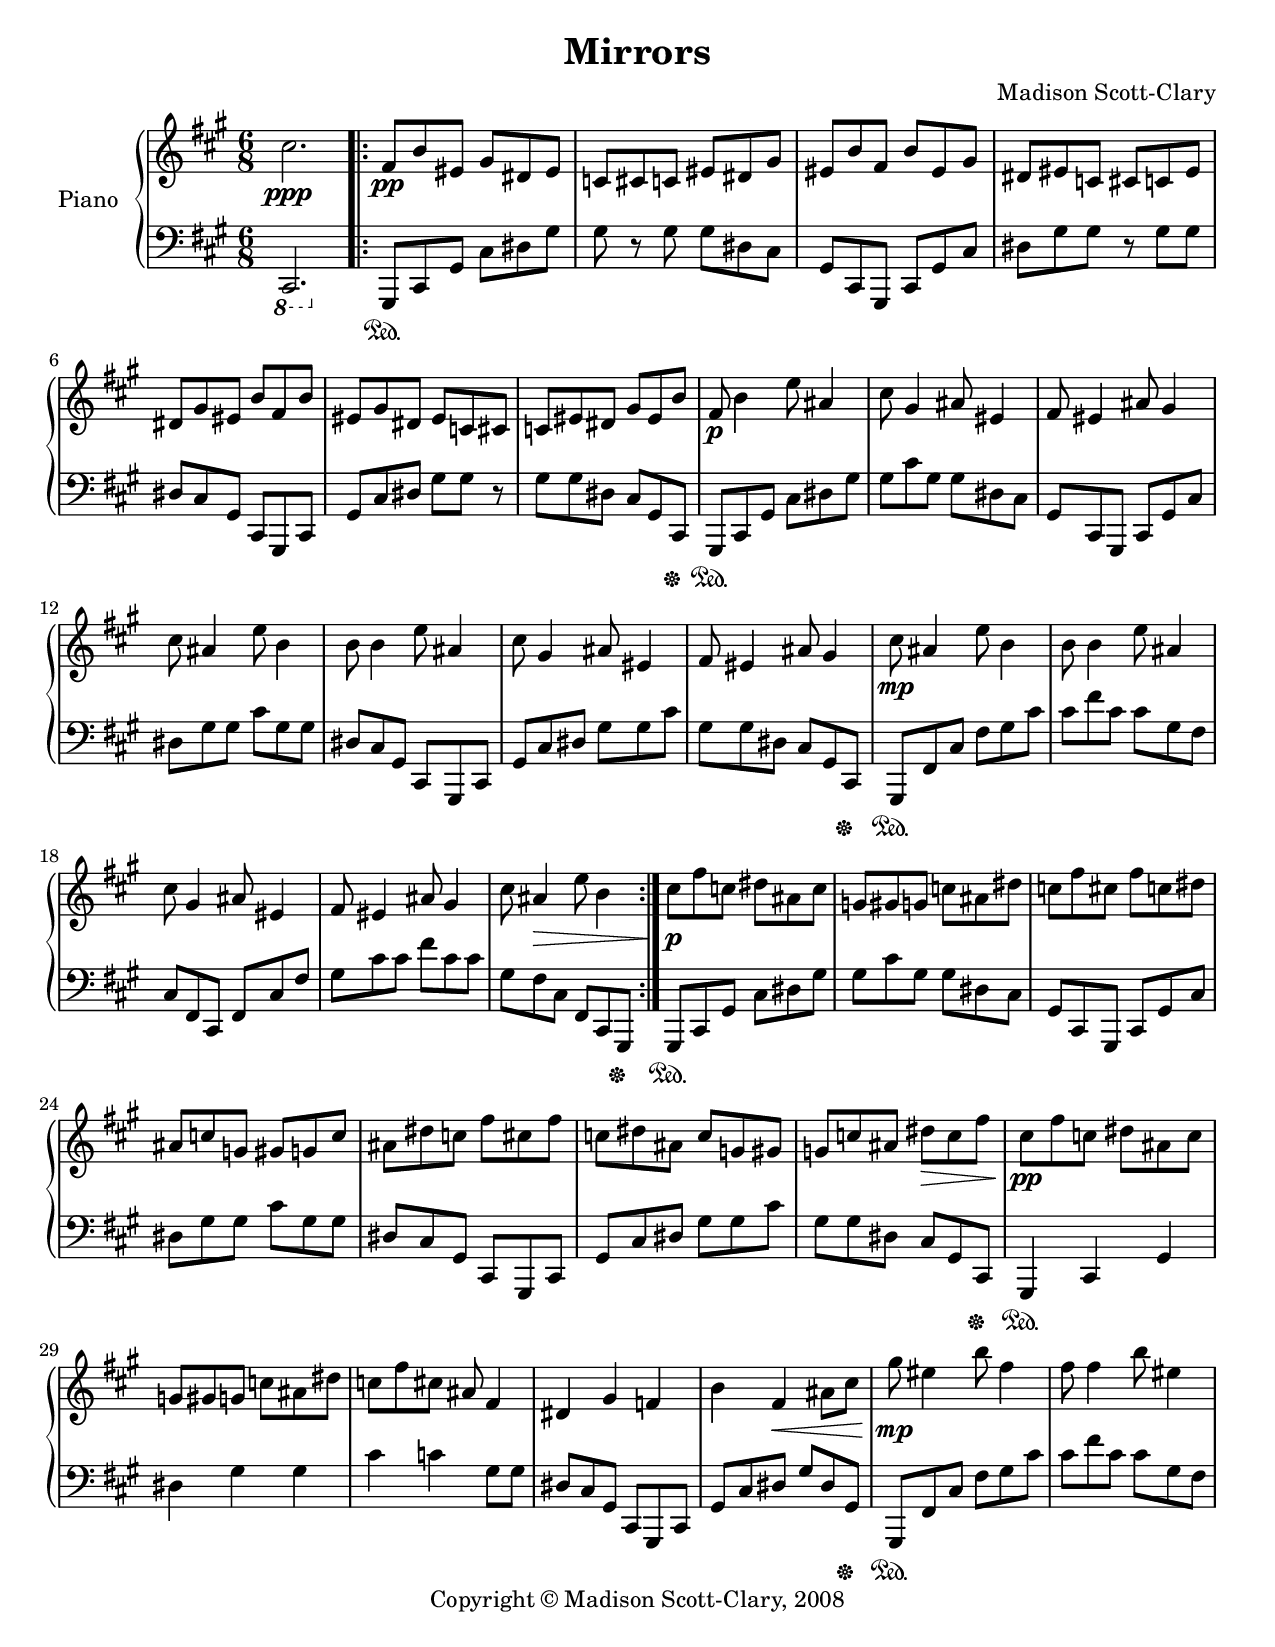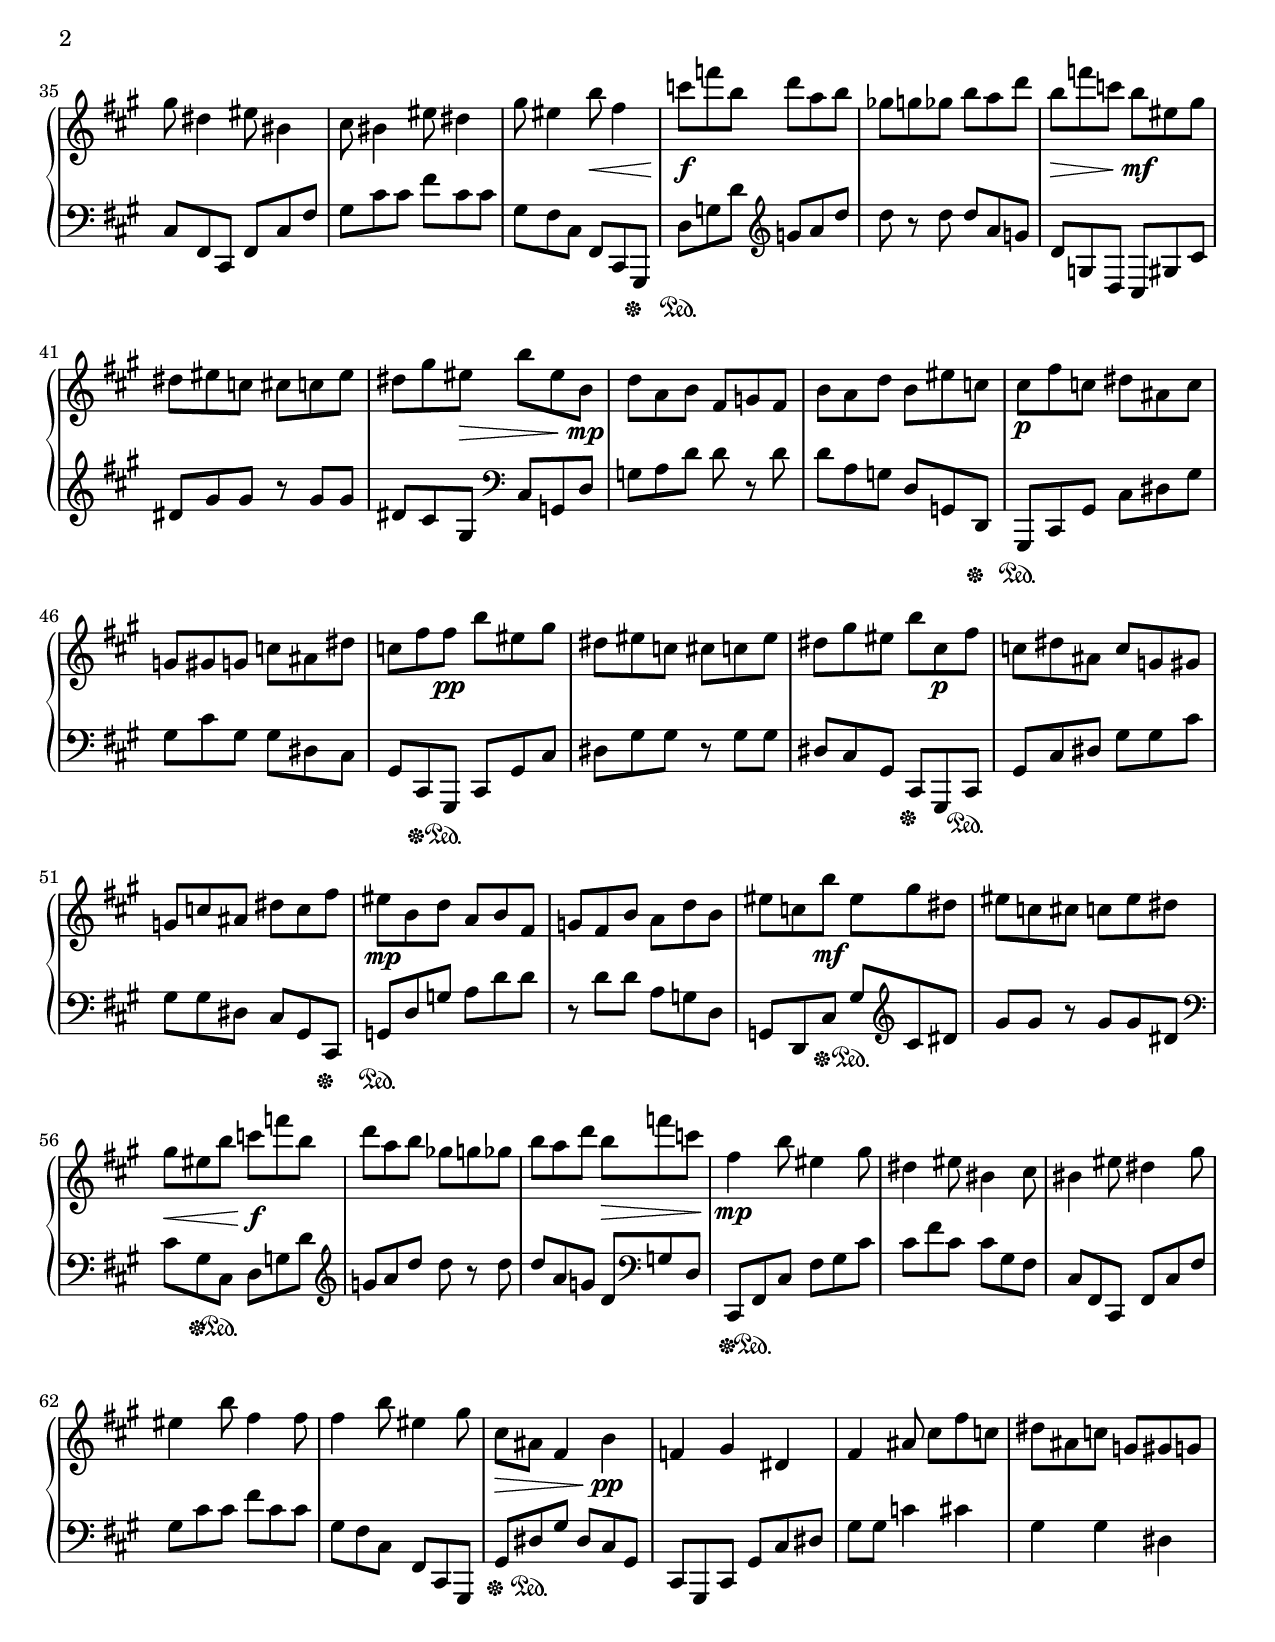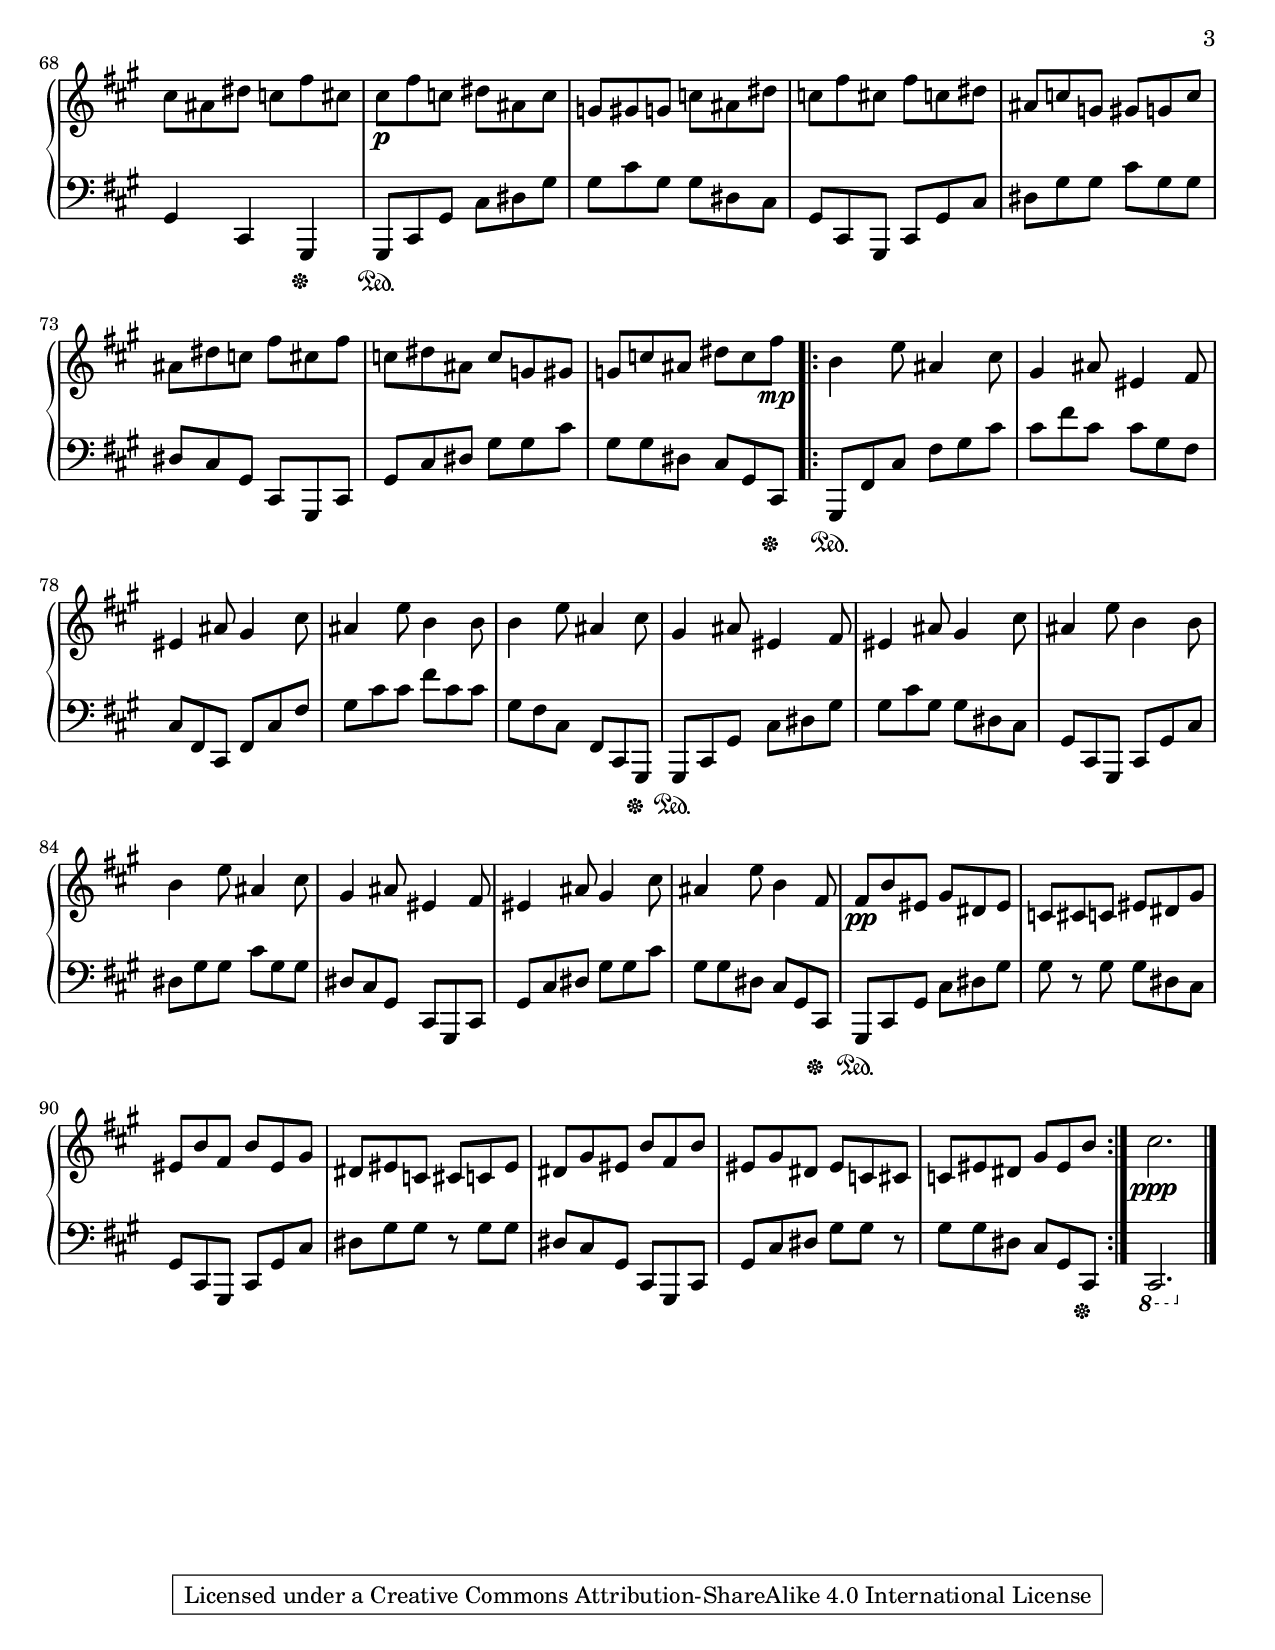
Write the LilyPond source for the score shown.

\version "2.18.2"

\header {
  title = "Mirrors"
  composer = "Madison Scott-Clary"
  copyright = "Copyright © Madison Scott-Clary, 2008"
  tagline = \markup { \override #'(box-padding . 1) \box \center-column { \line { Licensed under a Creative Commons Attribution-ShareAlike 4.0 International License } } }
}

\paper {
  #(set-paper-size "letter")
}

\version "2.18.2"

right = \relative c' {
  %%%%% MUSIC %%%%%
  \clef treble
  \time 6/8
  \key a \major
  cis'2.\ppp
  \bar "|:" fis,8\pp b eis, gis dis eis
  c cis c eis dis gis
  eis b' fis b eis, gis
  dis eis c cis c eis
  dis gis eis b' fis b
  eis, gis dis eis c cis
  c eis dis gis eis b'
  fis\p b4 e8 ais,4
  cis8 gis4 ais8 eis4
  fis8 eis4 ais8 gis4
  cis8 ais4 e'8 b4
  b8 b4 e8 ais,4
  cis8 gis4 ais8 eis4
  fis8 eis4 ais8 gis4
  cis8\mp ais4 e'8 b4
  b8 b4 e8 ais,4
  cis8 gis4 ais8 eis4
  fis8 eis4 ais8 gis4
  cis8 ais4\> e'8 b4 \bar ":|"
  cis8\!\p fis c dis ais c
  g gis g c ais dis
  c fis cis fis c dis
  ais c g gis g c
  ais dis c fis cis fis
  c dis ais c g gis
  g c ais dis\> c fis
  cis\!\pp fis c dis ais c
  g gis g c ais dis
  c fis cis ais fis4
  dis gis f
  b fis\< ais8 cis
  gis'\!\mp eis4 b'8 fis4
  fis8 fis4 b8 eis,4
  gis8 dis4 eis8 bis4
  cis8 bis4 eis8 dis4
  gis8 eis4 b'8\< fis4
  c'8\!\f f b, d a b
  ges g ges b a d
  b\> f' c b\!\mf eis, gis
  dis eis c cis c eis
  dis gis eis\> b' eis, b\!\mp
  d a b fis g fis
  b a d b eis c
  cis\p fis c dis ais c
  g gis g c ais dis
  c fis fis\pp b eis, gis
  dis eis c cis c eis
  dis gis eis b' cis,\p fis
  c dis ais c g gis
  g c ais dis c fis
  eis\mp b d a b fis
  g fis b a d b
  eis c b'\mf eis, gis dis
  eis c cis c eis dis
  gis\< eis b' c\!\f f b,
  d a b ges g ges
  b a d b\> f' c
  fis,4\!\mp b8 eis,4 gis8
  dis4 eis8 bis4 cis8
  bis4 eis8 dis4 gis8
  eis4 b'8 fis4 fis8
  fis4 b8 eis,4 gis8
  cis,\> ais fis4 b\!\pp
  f gis dis
  fis ais8 cis fis c
  dis ais c g gis g
  cis ais dis c fis cis
  cis\p fis c dis ais c
  g gis g c ais dis
  c fis cis fis c dis
  ais c g gis g c
  ais dis c fis cis fis
  c dis ais c g gis
  g c ais dis c fis\mp \bar "|:"
  b,4 e8 ais,4 cis8
  gis4 ais8 eis4 fis8
  eis4 ais8 gis4 cis8
  ais4 e'8 b4 b8
  b4 e8 ais,4 cis8
  gis4 ais8 eis4 fis8
  eis4 ais8 gis4 cis8
  ais4 e'8 b4 b8
  b4 e8 ais,4 cis8
  gis4 ais8 eis4 fis8
  eis4 ais8 gis4 cis8
  ais4 e'8 b4 fis8
  fis\pp b eis, gis dis eis
  c cis c eis dis gis
  eis b' fis b eis, gis
  dis eis c cis c eis
  dis gis eis b' fis b
  eis, gis dis eis c cis
  c eis dis gis eis b' \bar ":|"
  cis2.\ppp \bar "|."
}

left = \relative c' {
  %%%%% MUSIC %%%%%
  \clef bass
  \time 6/8
  \key a \major
  \ottava -1
  cis,,,
  \ottava 0
  \bar ".|:"
  gis'8\sustainOn cis gis' cis dis gis
  gis r gis gis dis cis
  gis cis, gis cis gis' cis
  dis gis gis r gis gis
  dis cis gis cis, gis cis
  gis' cis dis gis gis r
  gis gis dis cis gis cis,\sustainOff
  gis\sustainOn cis gis' cis dis gis
  gis cis gis gis dis cis
  gis cis, gis cis gis' cis
  dis gis gis cis gis gis
  dis cis gis cis, gis cis
  gis' cis dis gis gis cis
  gis gis dis cis gis cis,\sustainOff
  gis\sustainOn fis' cis' fis gis cis
  cis fis cis cis gis fis
  cis fis, cis fis cis' fis
  gis cis cis fis cis cis
  gis fis cis fis, cis gis\sustainOff \bar ":|."
  gis\sustainOn cis gis' cis dis gis
  gis cis gis gis dis cis
  gis cis, gis cis gis' cis
  dis gis gis cis gis gis
  dis cis gis cis, gis cis
  gis' cis dis gis gis cis
  gis gis dis cis gis cis,\sustainOff
  gis4\sustainOn cis gis'
  dis' gis gis
  cis c gis8 gis
  dis cis gis cis, gis cis
  gis' cis dis gis dis gis,\sustainOff
  gis,\sustainOn fis' cis' fis gis cis
  cis fis cis cis gis fis
  cis fis, cis fis cis' fis
  gis cis cis fis cis cis
  gis fis cis fis, cis gis\sustainOff
  d''\sustainOn g d' \clef treble g a d
  d r d d a g
  d g, d cis gis' cis
  dis gis gis r gis gis
  dis cis gis \clef bass cis, g d'
  g a d d r d
  d a g d g, d\sustainOff
  gis,\sustainOn cis gis' cis dis gis
  gis cis gis gis dis cis
  gis cis,\sustainOff gis\sustainOn cis gis' cis
  dis gis gis r gis gis
  dis cis gis cis,\sustainOff gis cis\sustainOn
  gis' cis dis gis gis cis
  gis gis dis cis gis cis,\sustainOff
  g'\sustainOn d' g a d d
  r d d a g d
  g, d cis'\sustainOff gis'\sustainOn \clef treble cis dis
  gis gis r gis gis dis \clef bass
  cis gis\sustainOff cis,\sustainOn d g d' \clef treble
  g a d d r d
  d a g d \clef bass g, d
  cis,\sustainOff fis\sustainOn cis' fis gis cis
  cis fis cis cis gis fis
  cis fis, cis fis cis' fis
  gis cis cis fis cis cis
  gis fis cis fis, cis gis
  gis'\sustainOff dis'\sustainOn gis dis cis gis
  cis, gis cis gis' cis dis
  gis gis c4 cis
  gis gis dis
  gis, cis, gis\sustainOff
  gis8\sustainOn cis gis' cis dis gis
  gis cis gis gis dis cis
  gis cis, gis cis gis' cis
  dis gis gis cis gis gis
  dis cis gis cis, gis cis
  gis' cis dis gis gis cis
  gis gis dis cis gis cis,\sustainOff \bar ".|:"
  gis\sustainOn fis' cis' fis gis cis
  cis fis cis cis gis fis
  cis fis, cis fis cis' fis
  gis cis cis fis cis cis
  gis fis cis fis, cis gis\sustainOff
  gis\sustainOn cis gis' cis dis gis
  gis cis gis gis dis cis
  gis cis, gis cis gis' cis
  dis gis gis cis gis gis
  dis cis gis cis, gis cis
  gis' cis dis gis gis cis
  gis gis dis cis gis cis,\sustainOff
  gis\sustainOn cis gis' cis dis gis
  gis r gis gis dis cis
  gis cis, gis cis gis' cis
  dis gis gis r gis gis
  dis cis gis cis, gis cis
  gis' cis dis gis gis r
  gis gis dis cis gis cis,\sustainOff \bar ":|."
  \ottava #-1
  cis,2.
  \ottava #0
  \bar "|."
}

Mirrors = \new PianoStaff \with {
  instrumentName = "Piano"
} <<
  \new Staff = "right" \with {
    midiInstrument = "acoustic grand"
  } \right
  \new Staff = "left" \with {
    midiInstrument = "acoustic grand"
  } { \clef bass \left }
>>


\score {
  \Mirrors
}
